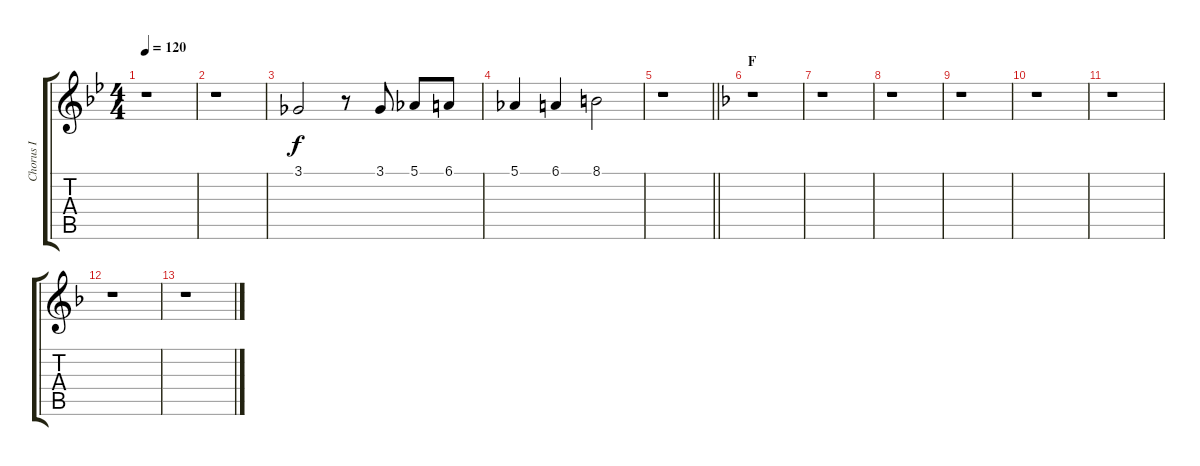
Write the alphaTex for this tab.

\track ("Chorus I" "Chorus I") {instrument voiceoohs}
\staff {score tabs}
\tuning (Eb4 Bb3 Gb3 Db3 Ab2 Eb2) {hide}
\ts (4 4)
\tempo 120
\clef g2
\ks bb
r.1{dy f} |
r.1 |
3.1.2 r.8 3.1.8 5.1.8 6.1.8 |
5.1.4 6.1.4 8.1.2 |
\barLineRight lightlight
r.1 |
\section ("" "F")
\ks f
r.1 |
r.1 |
r.1 |
r.1 |
r.1 |
r.1 |
r.1 |
r.1
